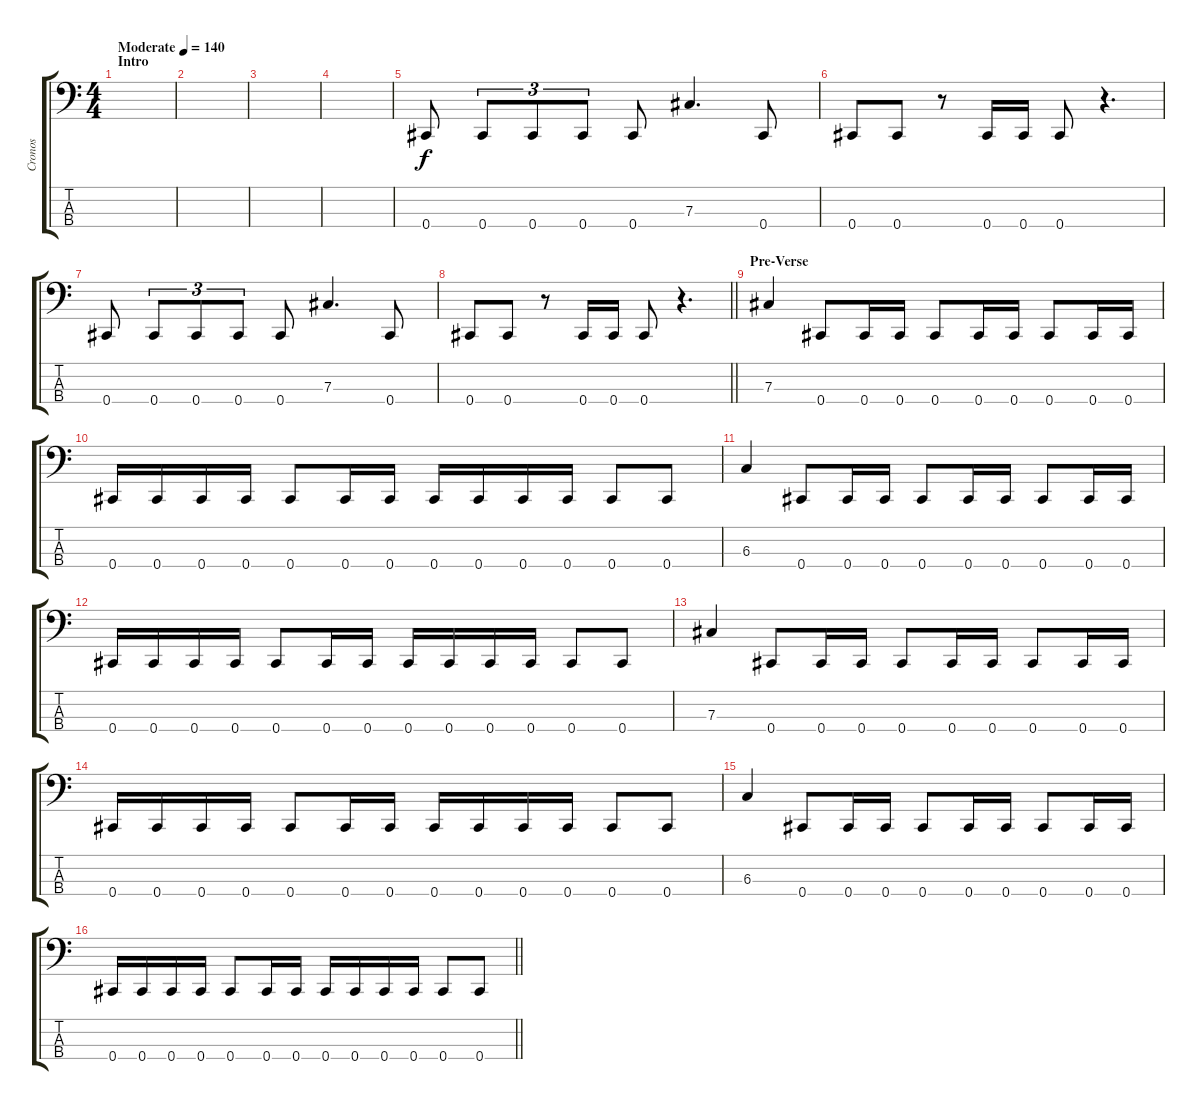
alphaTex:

\track ("Cronos" "Cronos") {instrument electricbasspick}
\staff {score tabs}
\tuning (E2 B1 Gb1 Db1) {hide}
\ts (4 4)
\section ("" "Intro")
\tempo (140 "Moderate")
\clef f4
\ks c
|
|
|
|
0.4.8 0.4.8{tu (3 2)} 0.4.8{tu (3 2)} 0.4.8{tu (3 2)} 0.4.8 7.3.4{d} 0.4.8 |
0.4.8 0.4.8 r.8 0.4.16 0.4.16 0.4.8 r.4{d} |
0.4.8 0.4.8{tu (3 2)} 0.4.8{tu (3 2)} 0.4.8{tu (3 2)} 0.4.8 7.3.4{d} 0.4.8 |
\barLineRight lightlight
0.4.8 0.4.8 r.8 0.4.16 0.4.16 0.4.8 r.4{d} |
\section ("" "Pre-Verse")
7.3.4 0.4.8 0.4.16 0.4.16 0.4.8 0.4.16 0.4.16 0.4.8 0.4.16 0.4.16 |
0.4.16 0.4.16 0.4.16 0.4.16 0.4.8 0.4.16 0.4.16 0.4.16 0.4.16 0.4.16 0.4.16 0.4.8 0.4.8 |
6.3.4 0.4.8 0.4.16 0.4.16 0.4.8 0.4.16 0.4.16 0.4.8 0.4.16 0.4.16 |
0.4.16 0.4.16 0.4.16 0.4.16 0.4.8 0.4.16 0.4.16 0.4.16 0.4.16 0.4.16 0.4.16 0.4.8 0.4.8 |
7.3.4 0.4.8 0.4.16 0.4.16 0.4.8 0.4.16 0.4.16 0.4.8 0.4.16 0.4.16 |
0.4.16 0.4.16 0.4.16 0.4.16 0.4.8 0.4.16 0.4.16 0.4.16 0.4.16 0.4.16 0.4.16 0.4.8 0.4.8 |
6.3.4 0.4.8 0.4.16 0.4.16 0.4.8 0.4.16 0.4.16 0.4.8 0.4.16 0.4.16 |
\barLineRight lightlight
0.4.16 0.4.16 0.4.16 0.4.16 0.4.8 0.4.16 0.4.16 0.4.16 0.4.16 0.4.16 0.4.16 0.4.8 0.4.8
